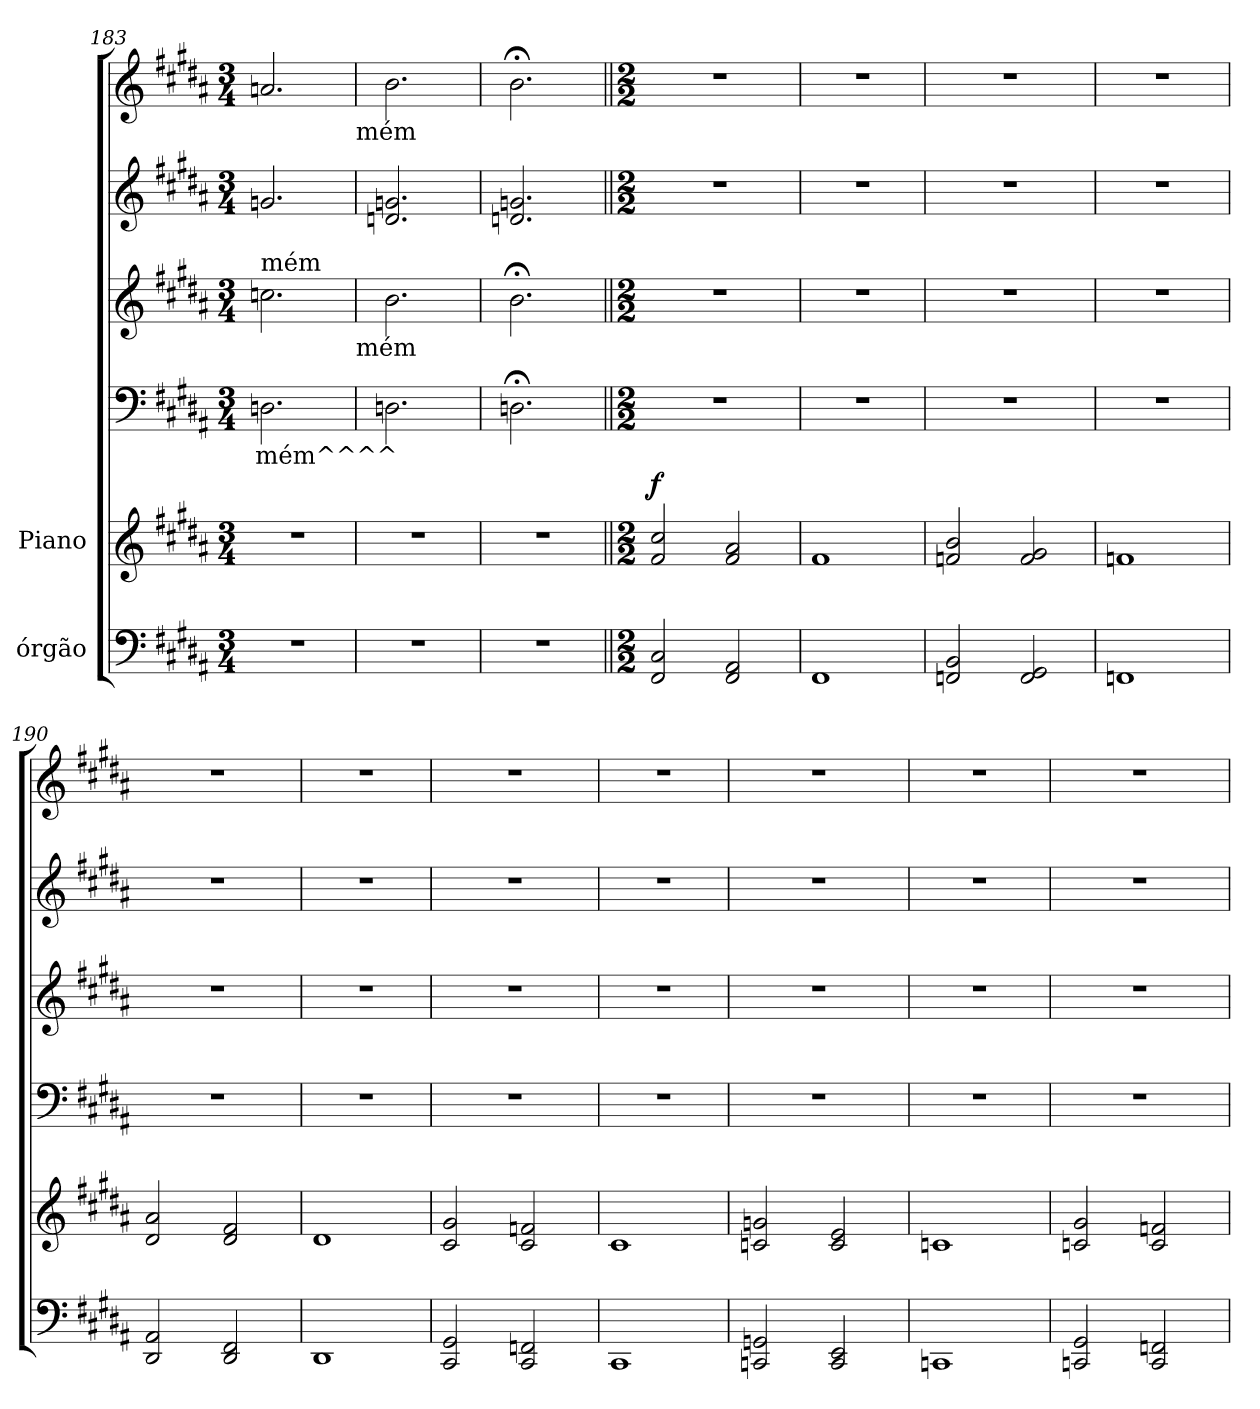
**kern	**kern	**dynam	**kern	**text	**kern	**kern	**kern
*part6	*part5	*part5	*part4	*part4	*part3	*part2	*part1
*staff6	*staff5	*staff5	*staff4	*staff4	*staff3	*staff2	*staff1
*I"órgão	*I"Piano	*	*	*	*	*	*
!!LO:PB:g=z
*clefF4	*clefG2	*	*clefF4	*	*clefG2	*clefG2	*clefG2
*k[f#c#g#d#a#]	*k[f#c#g#d#a#]	*	*k[f#c#g#d#a#]	*	*k[f#c#g#d#a#]	*k[f#c#g#d#a#]	*k[f#c#g#d#a#]
*B:	*B:	*	*B:	*	*B:	*B:	*B:
*M3/4	*M3/4	*	*M3/4	*	*M3/4	*M3/4	*M3/4
=183	=183	=183	=183	=183	=183	=183	=183
!	!	!	!	!	!LO:TX:a:t=mém	!	!
!	!	!	!	!LO:LY:b	!	!	!
2.r	2.r	.	2.Dn\	-mém^^^^	2.ccn\	2.gn/	2.an/
!	!	!	!	!	!	!	!LO:TX:b:t=mém
!	!	!	!	!	!LO:TX:b:t=mém	!	!
=184	=184	=184	=184	=184	=184	=184	=184
2.r	2.r	.	2.Dn\	.	2.b\	2.dn/ 2.gn/	2.b\
=185	=185	=185	=185	=185	=185	=185	=185
2.r	2.r	.	2.Dn;<\	.	2.b;<;<\	2.dn/ 2.gn/	2.b;<\
!!LO:PB:g=z
=186||	=186||	=186||	=186||	=186||	=186||	=186||	=186||
*M2/2	*M2/2	*	*M2/2	*	*M2/2	*M2/2	*M2/2
!	!	!LO:DY:a	!	!	!	!	!
2FF#/ 2C#/	2f#/ 2cc#/	f	1r	.	1r	1r	1r
2FF#/ 2AA#/	2f#/ 2a#/	.	.	.	.	.	.
=187	=187	=187	=187	=187	=187	=187	=187
1FF#	1f#	.	1r	.	1r	1r	1r
=188	=188	=188	=188	=188	=188	=188	=188
2FFn/ 2BB/	2fn/ 2b/	.	1r	.	1r	1r	1r
2FF/ 2GG#/	2f/ 2g#/	.	.	.	.	.	.
=189	=189	=189	=189	=189	=189	=189	=189
1FFn	1fn	.	1r	.	1r	1r	1r
!!LO:PB:g=z
=190	=190	=190	=190	=190	=190	=190	=190
2DD#/ 2AA#/	2d#/ 2a#/	.	1r	.	1r	1r	1r
2DD#/ 2FF#/	2d#/ 2f#/	.	.	.	.	.	.
=191	=191	=191	=191	=191	=191	=191	=191
1DD#	1d#	.	1r	.	1r	1r	1r
=192	=192	=192	=192	=192	=192	=192	=192
2CC#/ 2GG#/	2c#/ 2g#/	.	1r	.	1r	1r	1r
2CC#/ 2FFn/	2c#/ 2fn/	.	.	.	.	.	.
=193	=193	=193	=193	=193	=193	=193	=193
1CC#	1c#	.	1r	.	1r	1r	1r
=194	=194	=194	=194	=194	=194	=194	=194
2CCn/ 2GGn/	2cn/ 2gn/	.	1r	.	1r	1r	1r
2CC/ 2EE/	2c/ 2e/	.	.	.	.	.	.
=195	=195	=195	=195	=195	=195	=195	=195
1CCn	1cn	.	1r	.	1r	1r	1r
=196	=196	=196	=196	=196	=196	=196	=196
2CCn/ 2GG#/	2cn/ 2g#/	.	1r	.	1r	1r	1r
2CC/ 2FFn/	2c/ 2fn/	.	.	.	.	.	.
=	=	=	=	=	=	=	=
*-	*-	*-	*-	*-	*-	*-	*-
